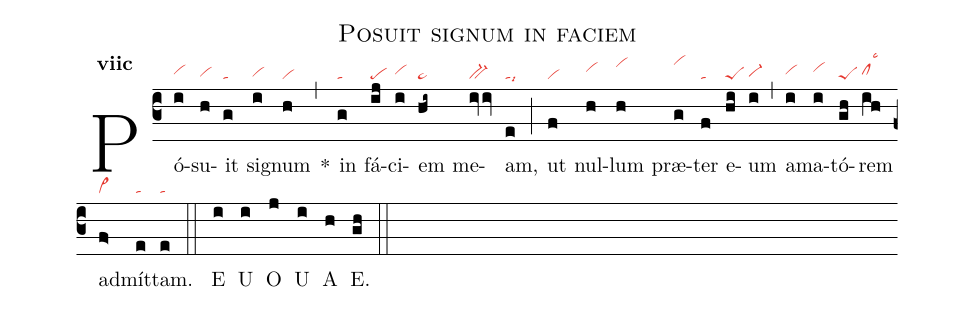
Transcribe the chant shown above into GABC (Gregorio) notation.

name:Posuit signum in faciem;
office-part:an;
mode:7c;
nabc-lines:1;
%%
initial-style: 1;
name: Posuit signum in faciem;
mode:7;
office-part: Antiphona;
annotation: Ant.;
annotation: vii c;
nabc-lines:1;
%%
(c3) Pó(i|vihh)su(h|vihg)it(g|ta) si(i|vihg)gnum(h|vi) <sp>*</sp>(,) in(g|ta) fá(ij|pe)ci(i|vihh)em(hi~|ta>) me(iviv|bv-)am,(e|talsi9) (;) ut(f|vi) nul(h|vihi)lum(h|vihk) præ(g|vihl)ter(f|ta) e(hi|peS)um(i|vi-hg) (,) a(i|vihh)ma(i|vihi)tó(gh|peS)rem(ih|clhhlsc3) ad(f>|vi>)mít(e|ta)tam.(e|ta) (::)
<eu> E(i) U(i) O(j) U(i) A(h) E.(gh) </eu> (::)
